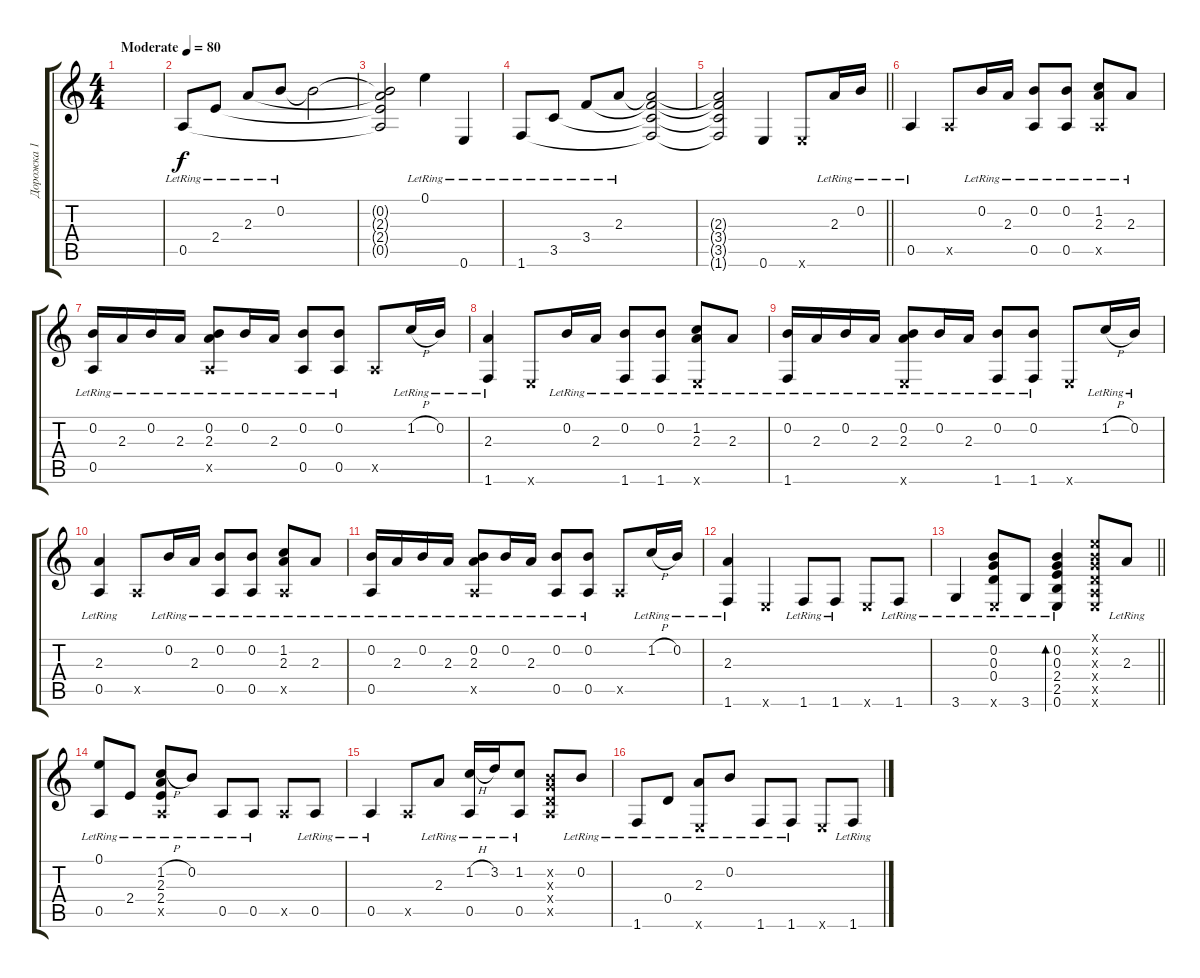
\track ("Дорожка 1" "Дорожка 1") {instrument acousticguitarsteel}
\staff {score tabs}
\tuning (E4 B3 G3 D3 A2 E2) {hide}
\ts (4 4)
\tempo (80 "Moderate")
\clef g2
\ks c
|
0.5{lr}.8 2.4{lr}.8 2.3{lr}.8 0.2{lr}.8 0.2{t}.2 |
(0.2{t} 2.3{t} 2.4{t} 0.5{t}).2 0.1{lr}.4 0.6{lr}.4 |
1.6{lr}.8 3.5{lr}.8 3.4{lr}.8 2.3{lr}.8 (2.3{t} 3.4{t} 3.5{t} 1.6{t}).2 |
\barLineRight lightlight
(2.3{t} 3.4{t} 3.5{t} 1.6{t}).2 0.6.4 0.6{x}.8 2.3{lr}.16 0.2{lr}.16 |
0.5{lr}.4 0.5{x}.8 0.2{lr}.16 2.3{lr}.16 (0.2{lr} 0.5{lr}).8 (0.2{lr} 0.5{lr}).8 (1.2{lr} 2.3{lr} 0.5{x}).8 2.3{lr}.8 |
(0.2{lr} 0.5{lr}).16 2.3{lr}.16 0.2{lr}.16 2.3{lr}.16 (0.2{lr} 2.3{lr} 0.5{x}).8 0.2{lr}.16 2.3{lr}.16 (0.2{lr} 0.5{lr}).8 (0.2{lr} 0.5{lr}).8 0.5{x}.8 1.2{h lr}.16 0.2{lr}.16 |
(2.3{lr} 1.6{lr}).4 0.6{x}.8 0.2{lr}.16 2.3{lr}.16 (0.2{lr} 1.6{lr}).8 (0.2{lr} 1.6{lr}).8 (1.2{lr} 2.3{lr} 0.6{x}).8 2.3{lr}.8 |
(0.2{lr} 1.6{lr}).16 2.3{lr}.16 0.2{lr}.16 2.3{lr}.16 (0.2{lr} 2.3{lr} 0.6{x}).8 0.2{lr}.16 2.3{lr}.16 (0.2{lr} 1.6{lr}).8 (0.2{lr} 1.6{lr}).8 0.6{x}.8 1.2{h lr}.16 0.2{lr}.16 |
(2.3{lr} 0.5{lr}).4 0.5{x}.8 0.2{lr}.16 2.3{lr}.16 (0.2{lr} 0.5{lr}).8 (0.2{lr} 0.5{lr}).8 (1.2{lr} 2.3{lr} 0.5{x}).8 2.3{lr}.8 |
(0.2{lr} 0.5{lr}).16 2.3{lr}.16 0.2{lr}.16 2.3{lr}.16 (0.2{lr} 2.3{lr} 0.5{x}).8 0.2{lr}.16 2.3{lr}.16 (0.2{lr} 0.5{lr}).8 (0.2{lr} 0.5{lr}).8 0.5{x}.8 1.2{h lr}.16 0.2{lr}.16 |
(2.3{lr} 1.6{lr}).4 0.6{x}.4 1.6{lr}.8 1.6{lr}.8 0.6{x}.8 1.6{lr}.8 |
\barLineRight lightlight
3.6{lr}.4 (0.2{lr} 0.3{lr} 0.4{lr} 0.6{x}).8 3.6{lr}.8 (0.2{lr} 0.3{lr} 2.4{lr} 2.5{lr} 0.6{lr}).4{bd 60} (0.1{x} 0.2{x} 0.3{x} 0.4{x} 0.5{x} 0.6{x}).8 2.3{lr}.8 |
(0.1{lr} 0.5{lr}).8 2.4{lr}.8 (1.2{h lr} 2.3{lr} 2.4{lr} 0.5{x}).8 0.2{lr}.8 0.5{lr}.8 0.5{lr}.8 0.5{x}.8 0.5{lr}.8 |
0.5{lr}.4 0.5{x}.8 2.3{lr}.8 (1.2{h lr} 0.5{lr}).16 3.2{lr}.16 (1.2{lr} 0.5{lr}).8 (0.2{x} 0.3{x} 0.4{x} 0.5{x}).8 0.2{lr}.8 |
1.6{lr}.8 0.4{lr}.8 (2.3{lr} 0.6{x}).8 0.2{lr}.8 1.6{lr}.8 1.6{lr}.8 0.6{x}.8 1.6{lr}.8
